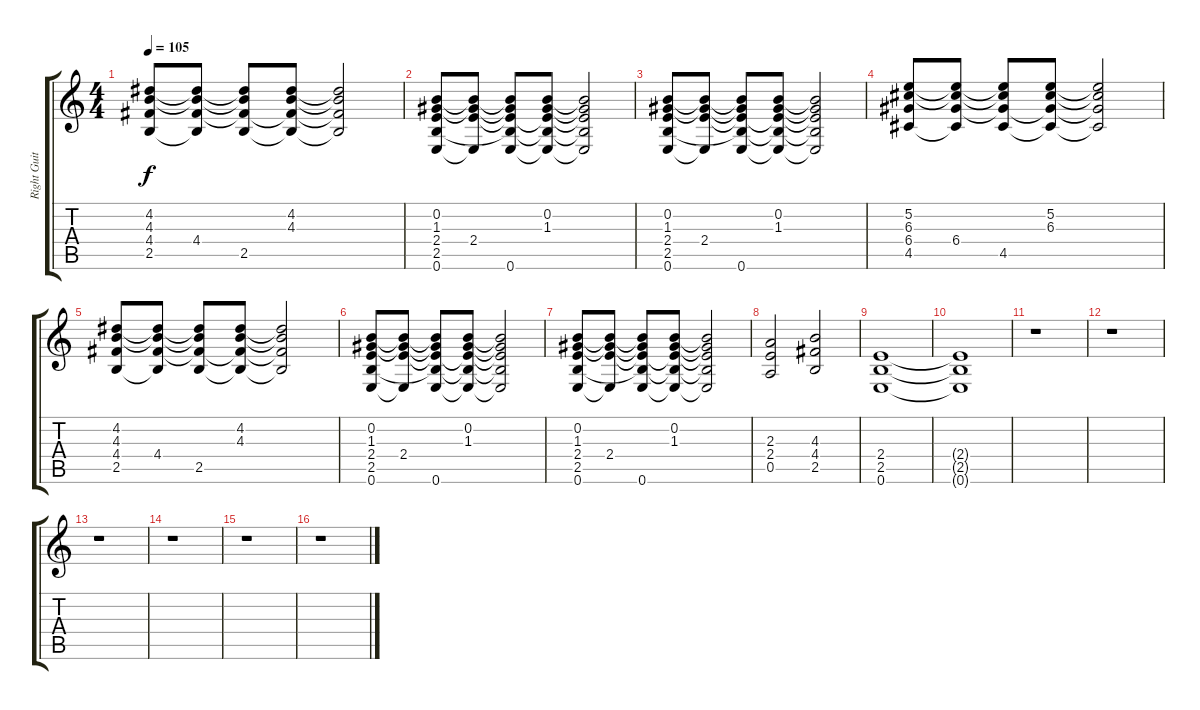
\track ("Right Guitar" "Right Guit") {instrument overdrivenguitar}
\staff {score tabs}
\tuning (E4 B3 G3 D3 A2 E2) {hide}
\ts (4 4)
\tempo 105
\clef g2
\ks c
(4.2 4.3 4.4 2.5).8{dy f} (4.2{t} 4.3{t} 4.4 2.5{t}).8 (4.2{t} 4.3{t} 4.4{t} 2.5).8 (4.2 4.3 4.4{t} 2.5{t}).8 (4.2{t} 4.3{t} 4.4{t} 2.5{t}).2 |
(0.2 1.3 2.4 2.5 0.6).8 (0.2{t} 1.3{t} 2.4 0.6{t}).8 (0.2{t} 1.3{t} 2.4{t} 2.5{t} 0.6).8 (0.2 1.3 2.4{t} 2.5{t} 0.6{t}).8 (0.2{t} 1.3{t} 2.4{t} 2.5{t} 0.6{t}).2 |
(0.2 1.3 2.4 2.5 0.6).8 (0.2{t} 1.3{t} 2.4 0.6{t}).8 (0.2{t} 1.3{t} 2.4{t} 2.5{t} 0.6).8 (0.2 1.3 2.4{t} 2.5{t} 0.6{t}).8 (0.2{t} 1.3{t} 2.4{t} 2.5{t} 0.6{t}).2 |
(5.2 6.3 6.4 4.5).8 (5.2{t} 6.3{t} 6.4 4.5{t}).8 (5.2{t} 6.3{t} 6.4{t} 4.5).8 (5.2 6.3 6.4{t} 4.5{t}).8 (5.2{t} 6.3{t} 6.4{t} 4.5{t}).2 |
(4.2 4.3 4.4 2.5).8 (4.2{t} 4.3{t} 4.4 2.5{t}).8 (4.2{t} 4.3{t} 4.4{t} 2.5).8 (4.2 4.3 4.4{t} 2.5{t}).8 (4.2{t} 4.3{t} 4.4{t} 2.5{t}).2 |
(0.2 1.3 2.4 2.5 0.6).8 (0.2{t} 1.3{t} 2.4 0.6{t}).8 (0.2{t} 1.3{t} 2.4{t} 2.5{t} 0.6).8 (0.2 1.3 2.4{t} 2.5{t} 0.6{t}).8 (0.2{t} 1.3{t} 2.4{t} 2.5{t} 0.6{t}).2 |
(0.2 1.3 2.4 2.5 0.6).8 (0.2{t} 1.3{t} 2.4 0.6{t}).8 (0.2{t} 1.3{t} 2.4{t} 2.5{t} 0.6).8 (0.2 1.3 2.4{t} 2.5{t} 0.6{t}).8 (0.2{t} 1.3{t} 2.4{t} 2.5{t} 0.6{t}).2 |
(2.3 2.4 0.5).2 (4.3 4.4 2.5).2 |
(2.4 2.5 0.6).1 |
(2.4{t} 2.5{t} 0.6{t}).1 |
r.1 |
r.1 |
r.1 |
r.1 |
r.1 |
r.1
